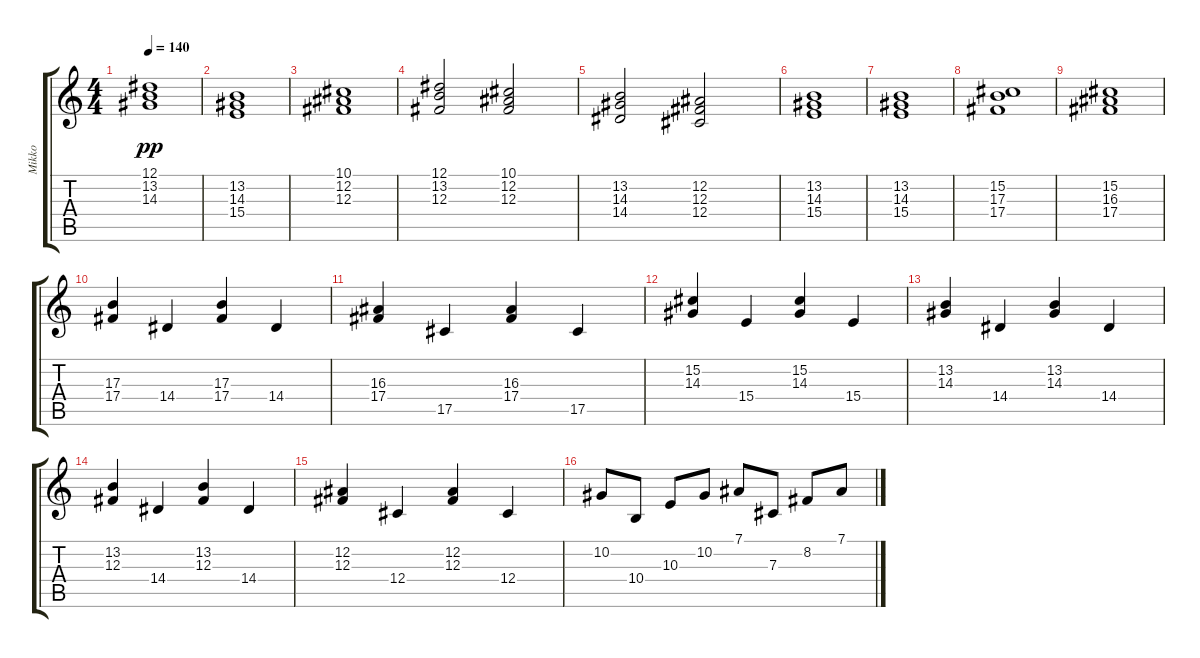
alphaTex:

\track ("Mikko" "Mikko") {instrument stringensemble1}
\staff {score tabs}
\tuning (Eb4 Bb3 Gb3 Db3 Ab2 Eb2) {hide}
\ts (4 4)
\tempo 140
\clef g2
\ks c
(12.1 13.2 14.3).1{dy pp} |
(13.2 14.3 15.4).1{volume 11 instrument stringensemble1} |
(10.1 12.2 12.3).1 |
(12.1 13.2 12.3).2 (10.1 12.2 12.3).2 |
(13.2 14.3 14.4).2 (12.2 12.3 12.4).2 |
(13.2 14.3 15.4).1{volume 11 instrument stringensemble1} |
(13.2 14.3 15.4).1 |
(15.2 17.3 17.4).1 |
(15.2 16.3 17.4).1 |
(17.3 17.4).4{volume 11 instrument stringensemble1} 14.4.4 (17.3 17.4).4 14.4.4 |
(16.3 17.4).4 17.5.4 (16.3 17.4).4 17.5.4 |
(15.2 14.3).4 15.4.4 (15.2 14.3).4 15.4.4 |
(13.2 14.3).4 14.4.4 (13.2 14.3).4 14.4.4 |
(13.2 12.3).4 14.4.4 (13.2 12.3).4 14.4.4 |
(12.2 12.3).4 12.4.4 (12.2 12.3).4 12.4.4 |
10.2.8 10.4.8 10.3.8 10.2.8 7.1.8 7.3.8 8.2.8 7.1.8
